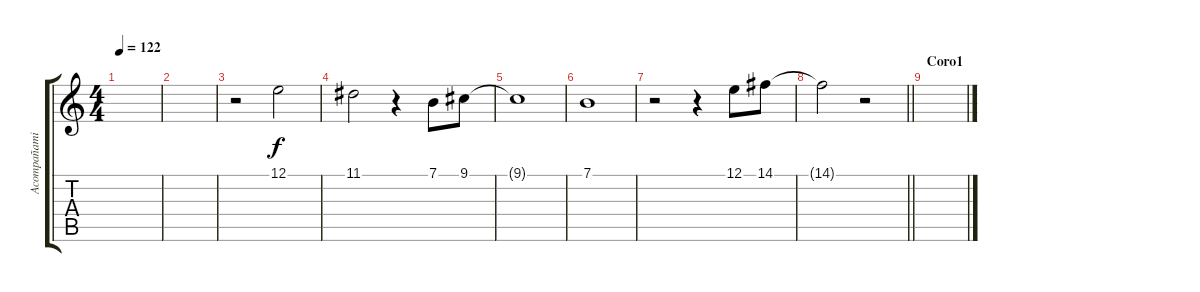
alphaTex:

\track ("Acompañamiento" "Acompañami") {instrument pad8sweep}
\staff {score tabs}
\tuning (E4 B3 G3 D3 A2 E2) {hide}
\ts (4 4)
\tempo 122
\clef g2
\ks c
|
|
r.2 12.1.2{dy f} |
11.1.2 r.4 7.1.8 9.1.8 |
9.1{t}.1 |
7.1.1 |
r.2 r.4 12.1.8 14.1.8 |
\barLineRight lightlight
14.1{t}.2 r.2 |
\section ("" "Coro1")
